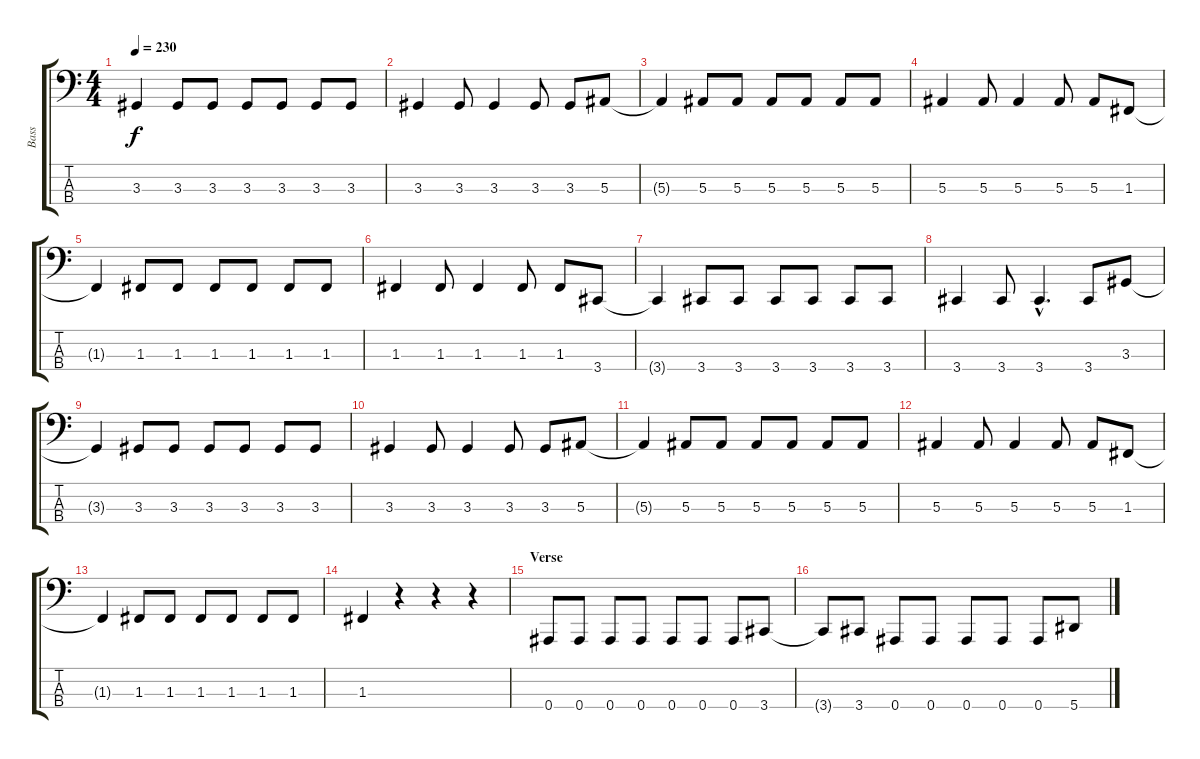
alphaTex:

\track ("Bass" "Bass") {instrument electricbasspick}
\staff {score tabs}
\tuning (Eb2 Bb1 F1 Bb0) {hide}
\ts (4 4)
\tempo 230
\clef f4
\ks c
3.3{t}.4{dy f} 3.3.8 3.3.8 3.3.8 3.3.8 3.3.8 3.3.8 |
3.3.4 3.3.8 3.3.4 3.3.8 3.3.8 5.3.8 |
5.3{t}.4 5.3.8 5.3.8 5.3.8 5.3.8 5.3.8 5.3.8 |
5.3.4 5.3.8 5.3.4 5.3.8 5.3.8 1.3.8 |
1.3{t}.4 1.3.8 1.3.8 1.3.8 1.3.8 1.3.8 1.3.8 |
1.3.4 1.3.8 1.3.4 1.3.8 1.3.8 3.4.8 |
3.4{t}.4 3.4.8 3.4.8 3.4.8 3.4.8 3.4.8 3.4.8 |
3.4.4 3.4.8 3.4{hac}.4{d} 3.4.8 3.3.8 |
3.3{t}.4 3.3.8 3.3.8 3.3.8 3.3.8 3.3.8 3.3.8 |
3.3.4 3.3.8 3.3.4 3.3.8 3.3.8 5.3.8 |
5.3{t}.4 5.3.8 5.3.8 5.3.8 5.3.8 5.3.8 5.3.8 |
5.3.4 5.3.8 5.3.4 5.3.8 5.3.8 1.3.8 |
1.3{t}.4 1.3.8 1.3.8 1.3.8 1.3.8 1.3.8 1.3.8 |
1.3.4 r.4 r.4 r.4 |
\section ("" "Verse")
0.4.8 0.4.8 0.4.8 0.4.8 0.4.8 0.4.8 0.4.8 3.4.8 |
3.4{t}.8 3.4.8 0.4.8 0.4.8 0.4.8 0.4.8 0.4.8 5.4.8
